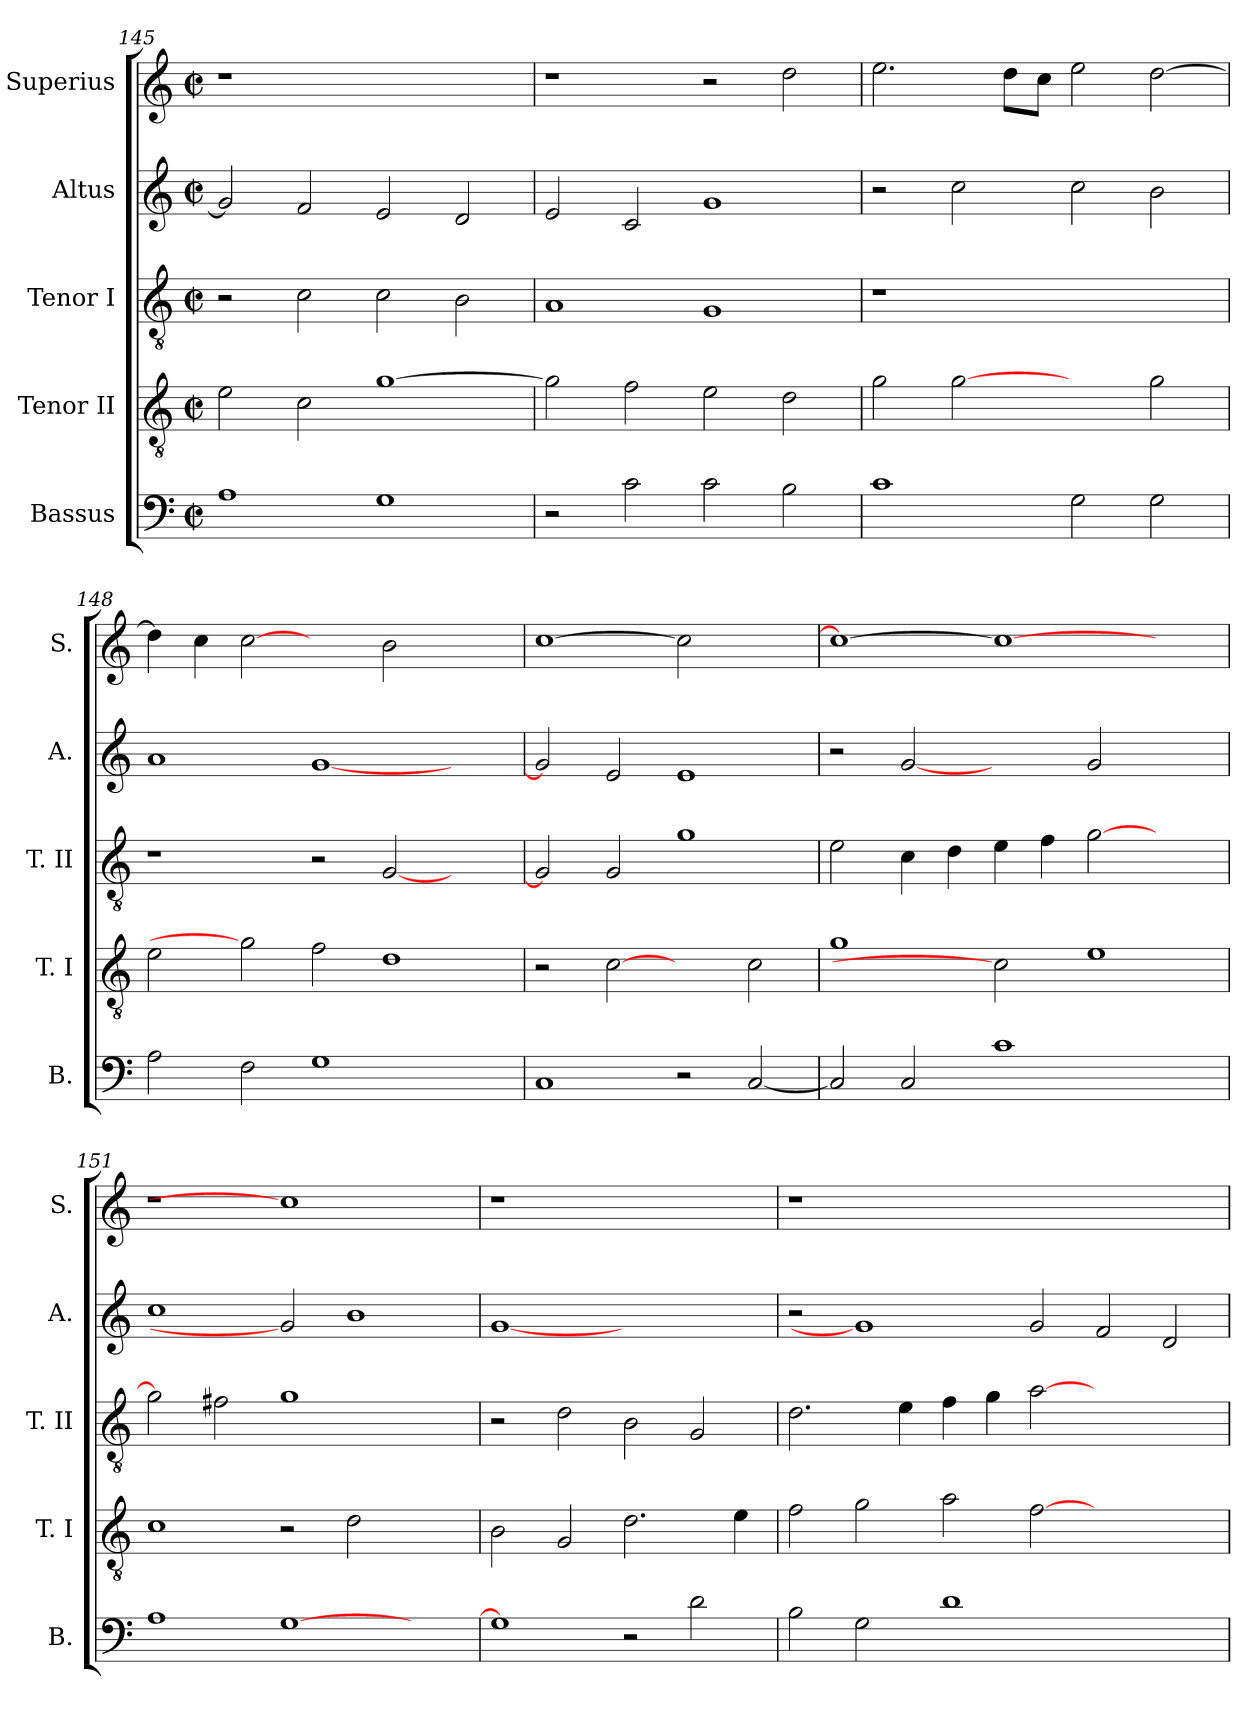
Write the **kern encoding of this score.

**kern	**kern	**kern	**kern	**kern
*part5	*part4	*part3	*part2	*part1
*staff5	*staff4	*staff3	*staff2	*staff1
*I"Bassus	*I"Tenor II	*I"Tenor I	*I"Altus	*I"Superius
*I'B.	*I'T. I	*I'T. II	*I'A.	*I'S.
*clefF4	*clefGv2	*clefGv2	*clefG2	*clefG2
*	*ITrd7c12	*ITrd7c12	*	*
*k[]	*k[]	*k[]	*k[]	*k[]
*C:	*C:	*C:	*C:	*C:
*M2/2	*M2/2	*M2/2	*M2/2	*M2/2
*met(c|)	*met(c|)	*met(c|)	*met(c|)	*met(c|)
=145	=145	=145	=145	=145
!	!	!	!	!LO:N:vis=1
1Ai	2Ei\	2r	2gi/]	1r
.	2Ci\	2Ci\	2fi/	.
1Gi	[>1Gi	2Ci\	2ei/	1ryy
.	.	2BBi\	2di/	.
=146	=146	=146	=146	=146
2r	2Gi\]	1AAi	2ei/	1r
2ci\	2Fi\	.	2ci/	.
2ci\	2Ei\	1GGi	1gi	2r
2Bi\	2Di\	.	.	2ddi\
!!LO:LB:g=z
=147	=147	=147	=147	=147
!	!	!LO:N:vis=1	!	!
1ci	2Gi\	1r	2r	2.eei\
.	[2Gi	.	2cci\	.
.	.	.	.	8ddi\L
.	.	.	.	8cci\J
2Gi\	2ryy	1ryy	2cci\	2eei\
2Gi\	2Gi\	.	2bi\	[>2ddi\
=148	=148	=148	=148	=148
2Ai\	2Ei\	1r	1ai	4ddi\]
.	.	.	.	4cci\
2Fi\	2Gi]	.	.	[2cci
1Gi	2Fi\	2r	[<1gi	2ryy
.	1Di	[<2GGi/	.	2bi\
2ryy	.	2ryy	2ryy	2ryy
=149	=149	=149	=149	=149
1Ci	2r	2GGi/]	2gi/]	[>1cci
.	[2Ci	2GGi/	2ei/	.
2r	2ryy	1Gi	1ei	2cci]
[<2Ci/	2Ci\	.	.	2ryy
=150	=150	=150	=150	=150
2Ci/]	1Gi	2Ei\	2r	1cci_>
2Ci/	.	4Ci\	[2gi	.
.	.	4Di\	.	.
1ci	2Ci]	4Ei\	2ryy	1cci_
.	.	4Fi\	.	.
.	1Ei	[>2Gi\	2gi/	.
2ryy	.	2ryy	2ryy	2ryy
=151	=151	=151	=151	=151
!	!	!	!	!LO:N:vis=1
1Ai	1Ci	2Gi\]	1cci	1r
.	.	2F#Xi\	.	.
[>1Gi	2r	1Gi	2gi]	1cci]
.	2Di\	.	1bi	.
2ryy	2ryy	2ryy	.	2ryy
!!LO:PB:g=z
=152	=152	=152	=152	=152
!	!	!	!	!LO:N:vis=1
1Gi]	2BBi\	2r	[1gi	1r
.	2GGi/	2Di\	.	.
2r	2.Di\	2BBi\	1ryy	1ryy
2di\	.	2GGi/	.	.
.	4Ei\	.	.	.
=153	=153	=153	=153	=153
!	!	!	!	!LO:N:vis=1
2Bi\	2Fi\	2.Di\	2r	1r
2Gi\	2Gi\	.	1gi]	.
.	.	4Ei\	.	.
1di	2Ai\	4Fi\	.	0ryy
.	.	4Gi\	.	.
.	[>2Fi\	[>2Ai\	2gi/	.
1ryy	1ryy	1ryy	2fi/	.
.	.	.	2di/	.
=	=	=	=	=
*-	*-	*-	*-	*-
